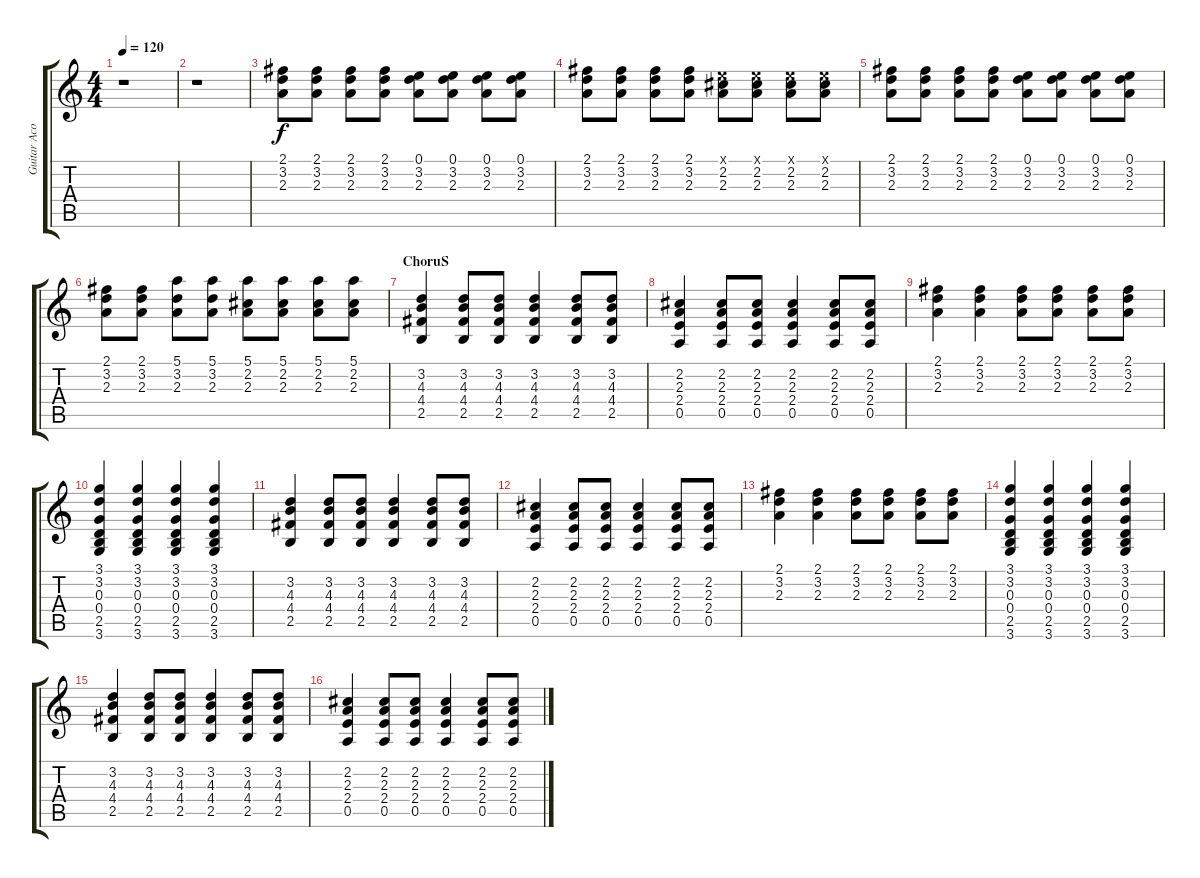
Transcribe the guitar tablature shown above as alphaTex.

\track ("Guitar Acoustic (Steel)" "Guitar Aco") {instrument acousticguitarsteel}
\staff {score tabs}
\tuning (E4 B3 G3 D3 A2 E2) {hide}
\ts (4 4)
\tempo 120
\clef g2
\ks c
r.1{dy f} |
r.1 |
(2.1 3.2 2.3).8 (2.1 3.2 2.3).8 (2.1 3.2 2.3).8 (2.1 3.2 2.3).8 (0.1 3.2 2.3).8 (0.1 3.2 2.3).8 (0.1 3.2 2.3).8 (0.1 3.2 2.3).8 |
(2.1 3.2 2.3).8 (2.1 3.2 2.3).8 (2.1 3.2 2.3).8 (2.1 3.2 2.3).8 (0.1{x} 2.2 2.3).8 (0.1{x} 2.2 2.3).8 (0.1{x} 2.2 2.3).8 (0.1{x} 2.2 2.3).8 |
(2.1 3.2 2.3).8 (2.1 3.2 2.3).8 (2.1 3.2 2.3).8 (2.1 3.2 2.3).8 (0.1 3.2 2.3).8 (0.1 3.2 2.3).8 (0.1 3.2 2.3).8 (0.1 3.2 2.3).8 |
(2.1 3.2 2.3).8 (2.1 3.2 2.3).8 (5.1 3.2 2.3).8 (5.1 3.2 2.3).8 (5.1 2.2 2.3).8 (5.1 2.2 2.3).8 (5.1 2.2 2.3).8 (5.1 2.2 2.3).8 |
\section ("" "ChoruS")
(3.2 4.3 4.4 2.5).4 (3.2 4.3 4.4 2.5).8 (3.2 4.3 4.4 2.5).8 (3.2 4.3 4.4 2.5).4 (3.2 4.3 4.4 2.5).8 (3.2 4.3 4.4 2.5).8 |
(2.2 2.3 2.4 0.5).4 (2.2 2.3 2.4 0.5).8 (2.2 2.3 2.4 0.5).8 (2.2 2.3 2.4 0.5).4 (2.2 2.3 2.4 0.5).8 (2.2 2.3 2.4 0.5).8 |
(2.1 3.2 2.3).4 (2.1 3.2 2.3).4 (2.1 3.2 2.3).8 (2.1 3.2 2.3).8 (2.1 3.2 2.3).8 (2.1 3.2 2.3).8 |
(3.1 3.2 0.3 0.4 2.5 3.6).4 (3.1 3.2 0.3 0.4 2.5 3.6).4 (3.1 3.2 0.3 0.4 2.5 3.6).4 (3.1 3.2 0.3 0.4 2.5 3.6).4 |
(3.2 4.3 4.4 2.5).4 (3.2 4.3 4.4 2.5).8 (3.2 4.3 4.4 2.5).8 (3.2 4.3 4.4 2.5).4 (3.2 4.3 4.4 2.5).8 (3.2 4.3 4.4 2.5).8 |
(2.2 2.3 2.4 0.5).4 (2.2 2.3 2.4 0.5).8 (2.2 2.3 2.4 0.5).8 (2.2 2.3 2.4 0.5).4 (2.2 2.3 2.4 0.5).8 (2.2 2.3 2.4 0.5).8 |
(2.1 3.2 2.3).4 (2.1 3.2 2.3).4 (2.1 3.2 2.3).8 (2.1 3.2 2.3).8 (2.1 3.2 2.3).8 (2.1 3.2 2.3).8 |
(3.1 3.2 0.3 0.4 2.5 3.6).4 (3.1 3.2 0.3 0.4 2.5 3.6).4 (3.1 3.2 0.3 0.4 2.5 3.6).4 (3.1 3.2 0.3 0.4 2.5 3.6).4 |
(3.2 4.3 4.4 2.5).4 (3.2 4.3 4.4 2.5).8 (3.2 4.3 4.4 2.5).8 (3.2 4.3 4.4 2.5).4 (3.2 4.3 4.4 2.5).8 (3.2 4.3 4.4 2.5).8 |
(2.2 2.3 2.4 0.5).4 (2.2 2.3 2.4 0.5).8 (2.2 2.3 2.4 0.5).8 (2.2 2.3 2.4 0.5).4 (2.2 2.3 2.4 0.5).8 (2.2 2.3 2.4 0.5).8
